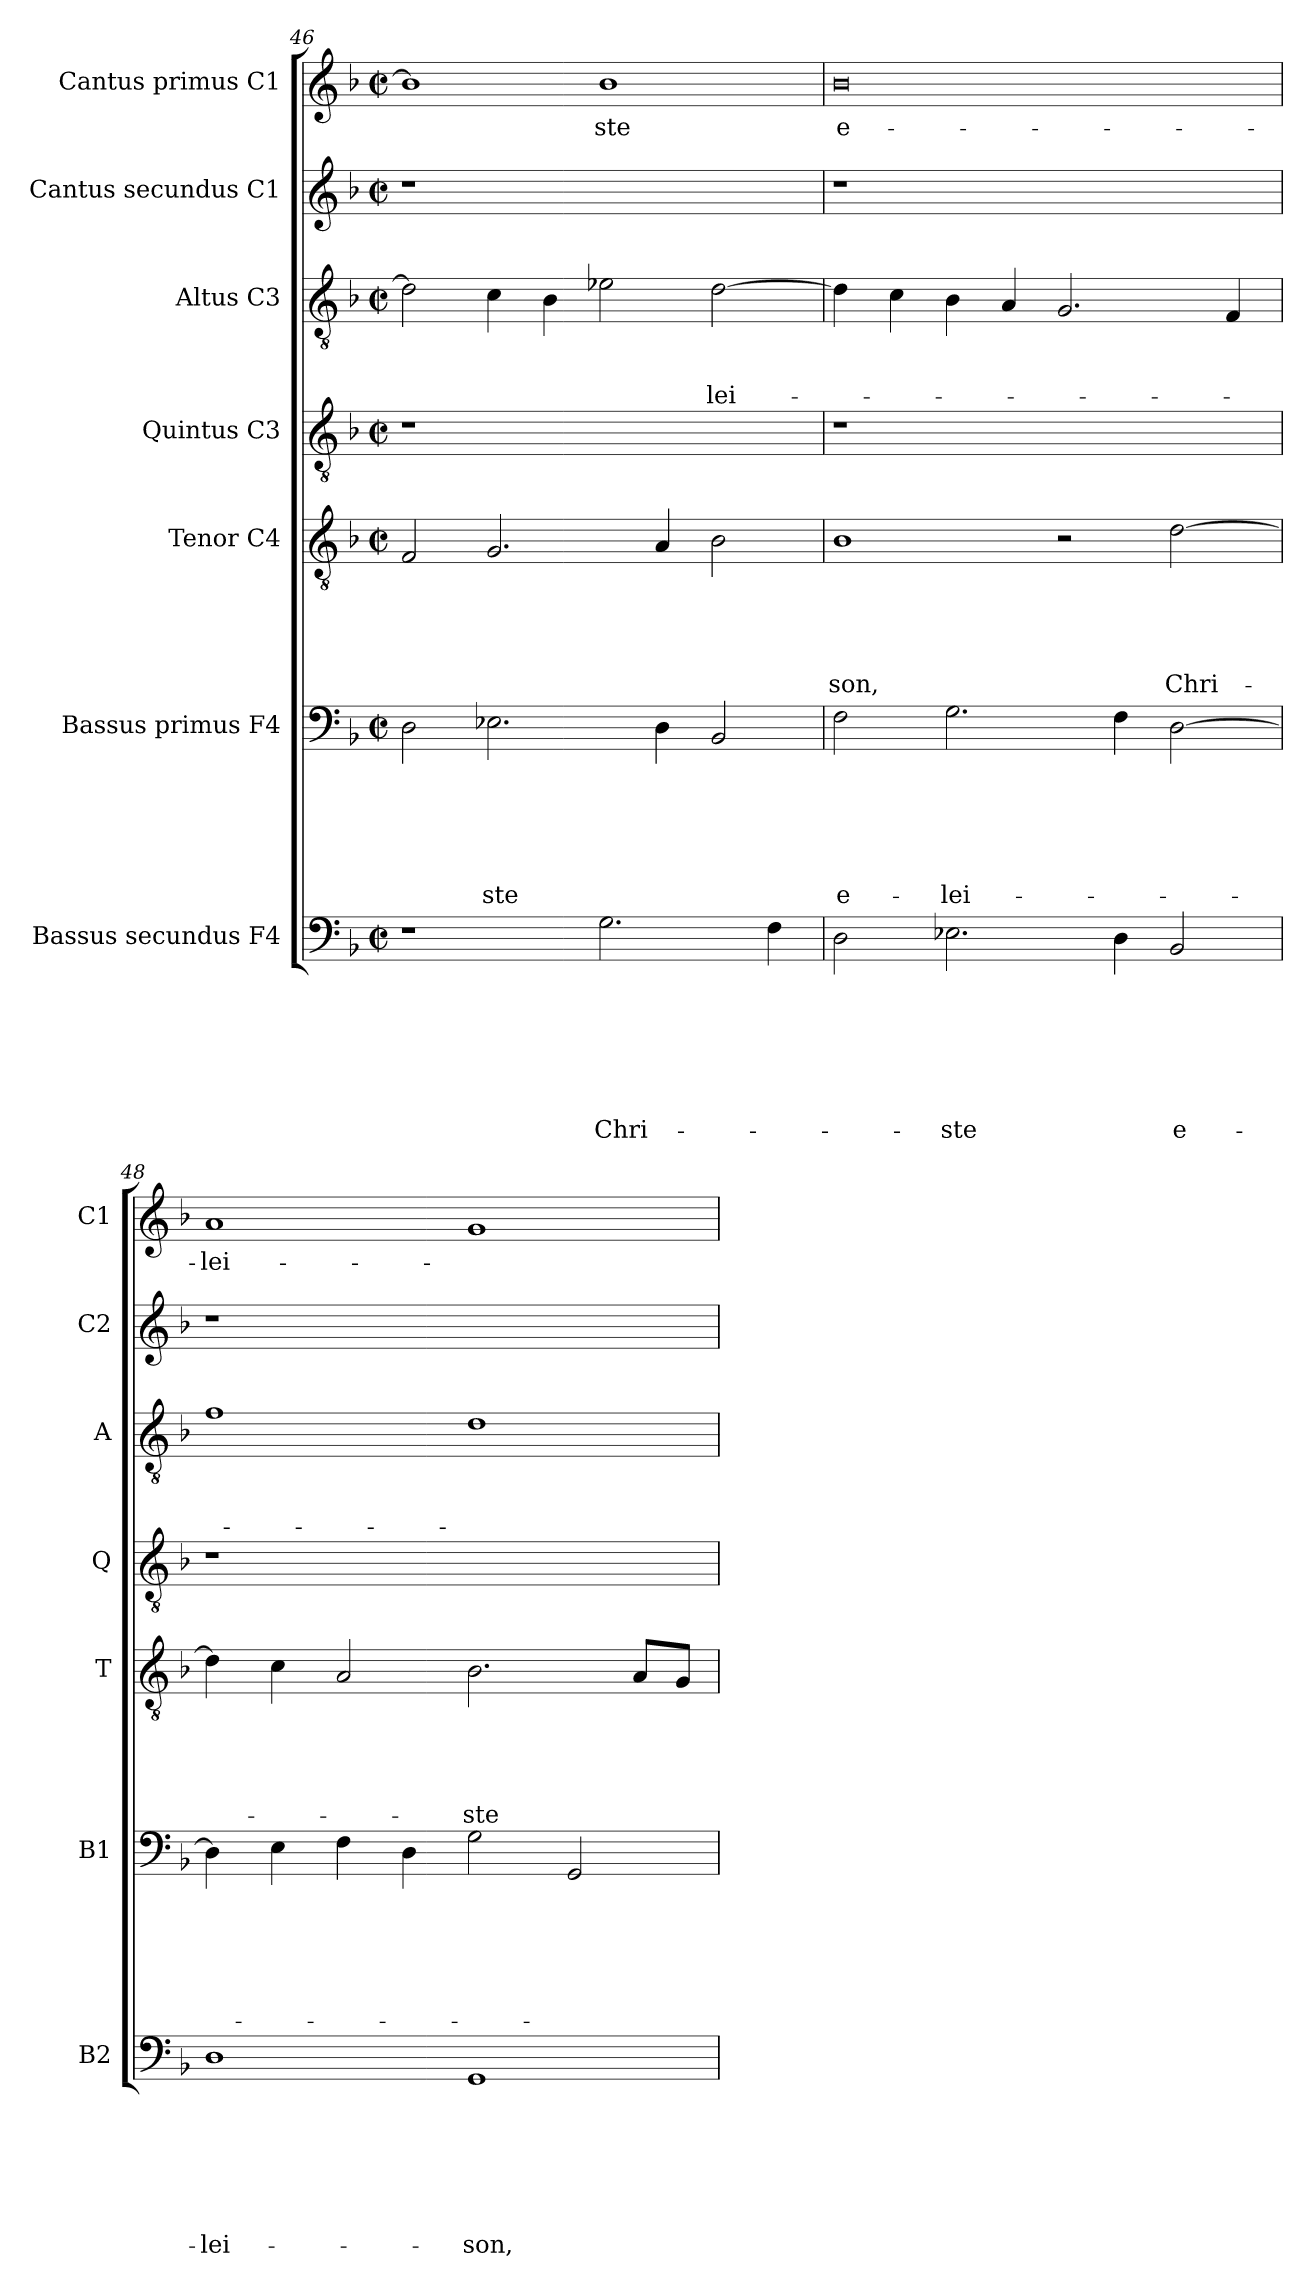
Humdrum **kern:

**kern	**text	**text	**text	**text	**text	**text	**text	**kern	**text	**text	**text	**text	**text	**text	**kern	**text	**text	**text	**text	**text	**kern	**kern	**text	**text	**text	**kern	**kern	**text
*part7	*part7	*part7	*part7	*part7	*part7	*part7	*part7	*part6	*part6	*part6	*part6	*part6	*part6	*part6	*part5	*part5	*part5	*part5	*part5	*part5	*part4	*part3	*part3	*part3	*part3	*part2	*part1	*part1
*staff7	*staff7	*staff7	*staff7	*staff7	*staff7	*staff7	*staff7	*staff6	*staff6	*staff6	*staff6	*staff6	*staff6	*staff6	*staff5	*staff5	*staff5	*staff5	*staff5	*staff5	*staff4	*staff3	*staff3	*staff3	*staff3	*staff2	*staff1	*staff1
*I"Bassus secundus F4	*	*	*	*	*	*	*	*I"Bassus primus F4	*	*	*	*	*	*	*I"Tenor C4	*	*	*	*	*	*I"Quintus C3	*I"Altus C3	*	*	*	*I"Cantus secundus C1	*I"Cantus  primus C1	*
*I'B2	*	*	*	*	*	*	*	*I'B1	*	*	*	*	*	*	*I'T	*	*	*	*	*	*I'Q	*I'A	*	*	*	*I'C2	*I'C1	*
*clefF4	*	*	*	*	*	*	*	*clefF4	*	*	*	*	*	*	*clefGv2	*	*	*	*	*	*clefGv2	*clefGv2	*	*	*	*clefG2	*clefG2	*
*k[b-]	*	*	*	*	*	*	*	*k[b-]	*	*	*	*	*	*	*k[b-]	*	*	*	*	*	*k[b-]	*k[b-]	*	*	*	*k[b-]	*k[b-]	*
*d:	*	*	*	*	*	*	*	*d:	*	*	*	*	*	*	*d:	*	*	*	*	*	*d:	*d:	*	*	*	*d:	*d:	*
*M2/2	*	*	*	*	*	*	*	*M2/2	*	*	*	*	*	*	*M2/2	*	*	*	*	*	*M2/2	*M2/2	*	*	*	*M2/2	*M2/2	*
*met(c|)	*	*	*	*	*	*	*	*met(c|)	*	*	*	*	*	*	*met(c|)	*	*	*	*	*	*met(c|)	*met(c|)	*	*	*	*met(c|)	*met(c|)	*
=46	=46	=46	=46	=46	=46	=46	=46	=46	=46	=46	=46	=46	=46	=46	=46	=46	=46	=46	=46	=46	=46	=46	=46	=46	=46	=46	=46	=46
1r	.	.	.	.	.	.	.	2D\	.	.	.	.	.	.	2F/	.	.	.	.	.	1r	2d\]	.	.	.	1r	1b-]	.
!	!	!	!	!	!	!	!	!	!	!	!	!	!	!LO:LY:b	!	!	!	!	!	!	!	!	!	!	!	!	!	!
.	.	.	.	.	.	.	.	2.E-X\	.	.	.	.	.	-ste	2.G/	.	.	.	.	.	.	4c\	.	.	.	.	.	.
.	.	.	.	.	.	.	.	.	.	.	.	.	.	.	.	.	.	.	.	.	.	4B-\	.	.	.	.	.	.
!	!	!	!	!	!	!	!LO:LY:b	!	!	!	!	!	!	!	!	!	!	!	!	!	!	!	!	!	!	!	!	!LO:LY:b
2.G\	.	.	.	.	.	.	Chri-	.	.	.	.	.	.	.	.	.	.	.	.	.	1ryy	2e-X\	.	.	.	1ryy	1b-	-ste
.	.	.	.	.	.	.	.	4D\	.	.	.	.	.	.	4A/	.	.	.	.	.	.	.	.	.	.	.	.	.
!	!	!	!	!	!	!	!	!	!	!	!	!	!	!	!	!	!	!	!	!	!	!	!	!	!LO:LY:b	!	!	!
.	.	.	.	.	.	.	.	2BB-/	.	.	.	.	.	.	2B-\	.	.	.	.	.	.	[2d\	.	.	-lei-	.	.	.
4F\	.	.	.	.	.	.	.	.	.	.	.	.	.	.	.	.	.	.	.	.	.	.	.	.	.	.	.	.
=47	=47	=47	=47	=47	=47	=47	=47	=47	=47	=47	=47	=47	=47	=47	=47	=47	=47	=47	=47	=47	=47	=47	=47	=47	=47	=47	=47	=47
!	!	!	!	!	!	!	!	!	!	!	!	!	!	!LO:LY:b	!	!	!	!	!	!LO:LY:b	!	!	!	!	!	!	!	!LO:LY:b
2D\	.	.	.	.	.	.	.	2F\	.	.	.	.	.	e-	1B-	.	.	.	.	-son,	1r	4d\]	.	.	.	1r	0b-	e-
.	.	.	.	.	.	.	.	.	.	.	.	.	.	.	.	.	.	.	.	.	.	4c\	.	.	.	.	.	.
!	!	!	!	!	!	!	!LO:LY:b	!	!	!	!	!	!	!LO:LY:b	!	!	!	!	!	!	!	!	!	!	!	!	!	!
2.E-X\	.	.	.	.	.	.	-ste	2.G\	.	.	.	.	.	-lei-	.	.	.	.	.	.	.	4B-\	.	.	.	.	.	.
.	.	.	.	.	.	.	.	.	.	.	.	.	.	.	.	.	.	.	.	.	.	4A/	.	.	.	.	.	.
.	.	.	.	.	.	.	.	.	.	.	.	.	.	.	2r	.	.	.	.	.	1ryy	2.G/	.	.	.	1ryy	.	.
4D\	.	.	.	.	.	.	.	4F\	.	.	.	.	.	.	.	.	.	.	.	.	.	.	.	.	.	.	.	.
!	!	!	!	!	!	!	!LO:LY:b	!	!	!	!	!	!	!	!	!	!	!	!	!LO:LY:b	!	!	!	!	!	!	!	!
2BB-/	.	.	.	.	.	.	e-	[2D\	.	.	.	.	.	.	[2d\	.	.	.	.	Chri-	.	.	.	.	.	.	.	.
.	.	.	.	.	.	.	.	.	.	.	.	.	.	.	.	.	.	.	.	.	.	4F/	.	.	.	.	.	.
=48	=48	=48	=48	=48	=48	=48	=48	=48	=48	=48	=48	=48	=48	=48	=48	=48	=48	=48	=48	=48	=48	=48	=48	=48	=48	=48	=48	=48
!	!	!	!	!	!	!	!LO:LY:b	!	!	!	!	!	!	!	!	!	!	!	!	!	!	!	!	!	!	!	!	!LO:LY:b
1D	.	.	.	.	.	.	-lei-	4D\]	.	.	.	.	.	.	4d\]	.	.	.	.	.	1r	1f	.	.	.	1r	1a	-lei-
.	.	.	.	.	.	.	.	4E\	.	.	.	.	.	.	4c\	.	.	.	.	.	.	.	.	.	.	.	.	.
.	.	.	.	.	.	.	.	4F\	.	.	.	.	.	.	2A/	.	.	.	.	.	.	.	.	.	.	.	.	.
.	.	.	.	.	.	.	.	4D\	.	.	.	.	.	.	.	.	.	.	.	.	.	.	.	.	.	.	.	.
!	!	!	!	!	!	!	!LO:LY:b	!	!	!	!	!	!	!	!	!	!	!	!	!LO:LY:b	!	!	!	!	!	!	!	!
1GG	.	.	.	.	.	.	-son,	2G\	.	.	.	.	.	.	2.B-\	.	.	.	.	-ste	1ryy	1d	.	.	.	1ryy	1g	.
.	.	.	.	.	.	.	.	2GG/	.	.	.	.	.	.	.	.	.	.	.	.	.	.	.	.	.	.	.	.
.	.	.	.	.	.	.	.	.	.	.	.	.	.	.	8A/L	.	.	.	.	.	.	.	.	.	.	.	.	.
.	.	.	.	.	.	.	.	.	.	.	.	.	.	.	8G/J	.	.	.	.	.	.	.	.	.	.	.	.	.
=	=	=	=	=	=	=	=	=	=	=	=	=	=	=	=	=	=	=	=	=	=	=	=	=	=	=	=	=
*-	*-	*-	*-	*-	*-	*-	*-	*-	*-	*-	*-	*-	*-	*-	*-	*-	*-	*-	*-	*-	*-	*-	*-	*-	*-	*-	*-	*-
